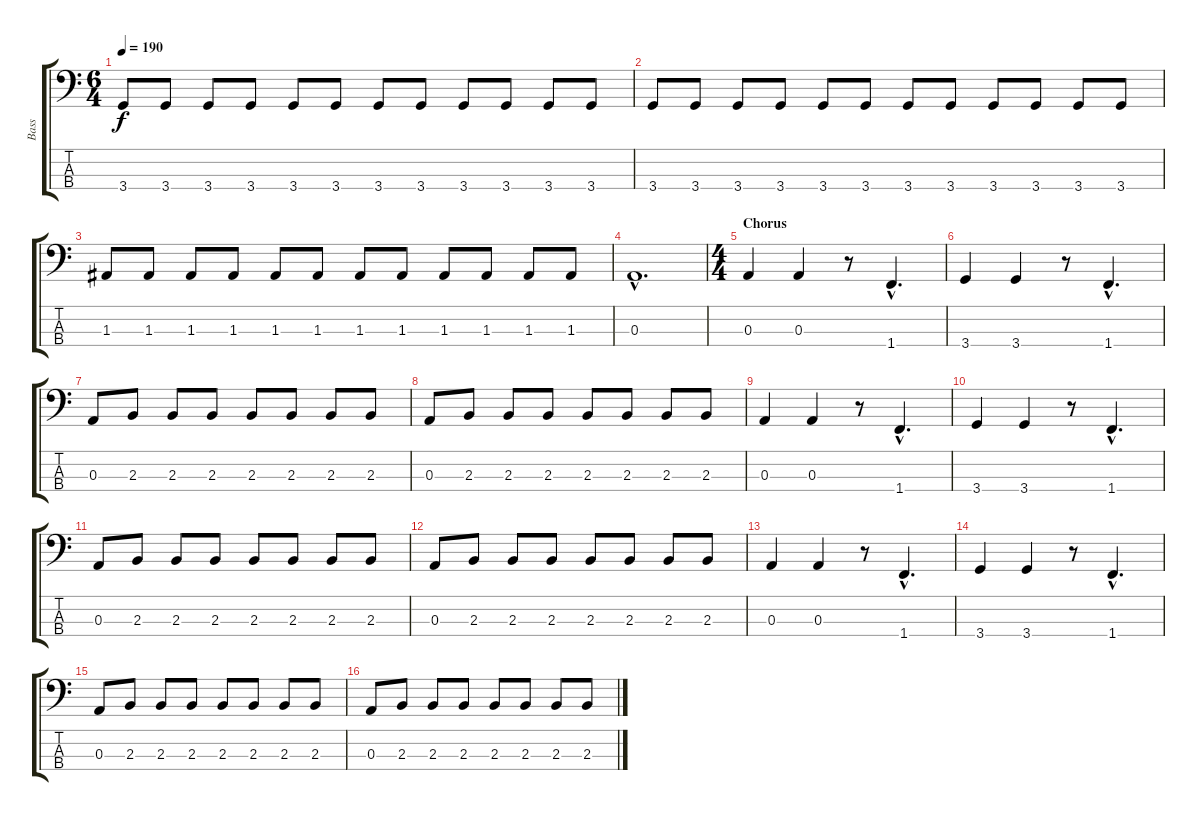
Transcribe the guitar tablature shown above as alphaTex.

\track ("Bass" "Bass") {instrument electricbassfinger}
\staff {score tabs}
\tuning (G2 D2 A1 E1) {hide}
\ts (6 4)
\tempo 190
\clef f4
\ks c
3.4.8{dy f} 3.4.8 3.4.8 3.4.8 3.4.8 3.4.8 3.4.8 3.4.8 3.4.8 3.4.8 3.4.8 3.4.8 |
3.4.8 3.4.8 3.4.8 3.4.8 3.4.8 3.4.8 3.4.8 3.4.8 3.4.8 3.4.8 3.4.8 3.4.8 |
1.3.8 1.3.8 1.3.8 1.3.8 1.3.8 1.3.8 1.3.8 1.3.8 1.3.8 1.3.8 1.3.8 1.3.8 |
0.3{hac}.1{d} |
\ts (4 4)
\section ("" "Chorus")
0.3.4 0.3.4 r.8 1.4{hac}.4{d} |
3.4.4 3.4.4 r.8 1.4{hac}.4{d} |
0.3.8 2.3.8 2.3.8 2.3.8 2.3.8 2.3.8 2.3.8 2.3.8 |
0.3.8 2.3.8 2.3.8 2.3.8 2.3.8 2.3.8 2.3.8 2.3.8 |
0.3.4 0.3.4 r.8 1.4{hac}.4{d} |
3.4.4 3.4.4 r.8 1.4{hac}.4{d} |
0.3.8 2.3.8 2.3.8 2.3.8 2.3.8 2.3.8 2.3.8 2.3.8 |
0.3.8 2.3.8 2.3.8 2.3.8 2.3.8 2.3.8 2.3.8 2.3.8 |
0.3.4 0.3.4 r.8 1.4{hac}.4{d} |
3.4.4 3.4.4 r.8 1.4{hac}.4{d} |
0.3.8 2.3.8 2.3.8 2.3.8 2.3.8 2.3.8 2.3.8 2.3.8 |
0.3.8 2.3.8 2.3.8 2.3.8 2.3.8 2.3.8 2.3.8 2.3.8
